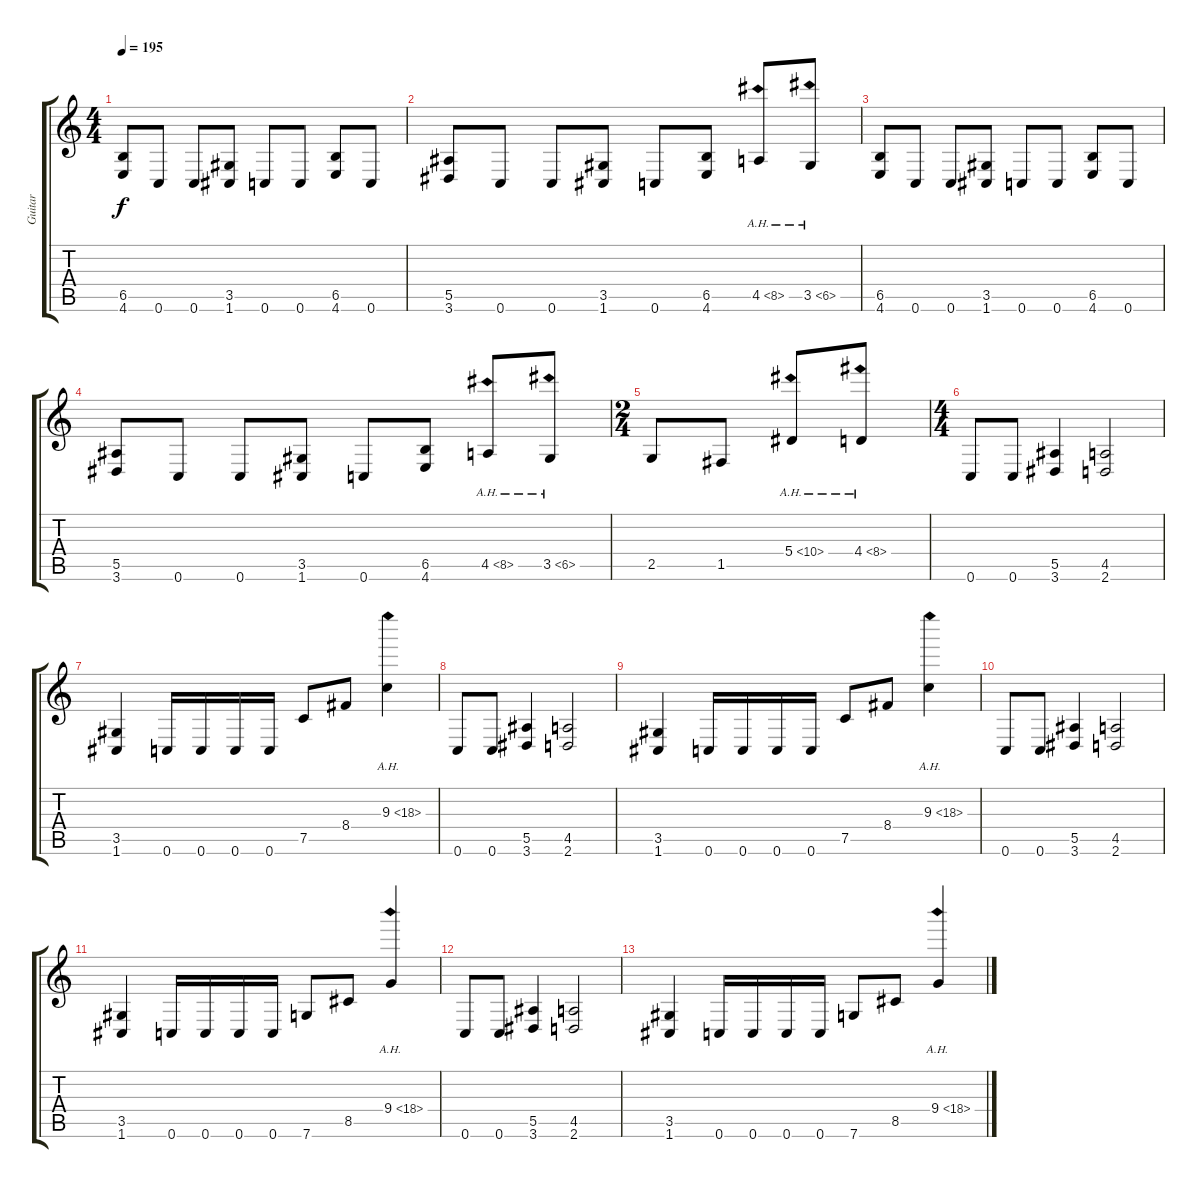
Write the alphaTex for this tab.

\track ("Guitar" "Guitar") {instrument overdrivenguitar}
\staff {score tabs}
\tuning (C4 G3 Eb3 Bb2 F2 C2) {hide}
\ts (4 4)
\tempo 195
\clef g2
\ks c
(6.5 4.6).8{dy f} 0.6.8 0.6.8 (3.5 1.6).8 0.6.8 0.6.8 (6.5 4.6).8 0.6.8 |
(5.5 3.6).8 0.6.8 0.6.8 (3.5 1.6).8 0.6.8 (6.5 4.6).8 4.5{ah 4}.8 3.5{ah 3}.8 |
(6.5 4.6).8 0.6.8 0.6.8 (3.5 1.6).8 0.6.8 0.6.8 (6.5 4.6).8 0.6.8 |
(5.5 3.6).8 0.6.8 0.6.8 (3.5 1.6).8 0.6.8 (6.5 4.6).8 4.5{ah 4}.8 3.5{ah 3}.8 |
\ts (2 4)
2.5.8 1.5.8 5.4{ah 5}.8 4.4{ah 4}.8 |
\ts (4 4)
0.6.8 0.6.8 (5.5 3.6).4 (4.5 2.6).2 |
(3.5 1.6).4 0.6.16 0.6.16 0.6.16 0.6.16 7.5.8 8.4.8 9.3{ah 9}.4 |
0.6.8 0.6.8 (5.5 3.6).4 (4.5 2.6).2 |
(3.5 1.6).4 0.6.16 0.6.16 0.6.16 0.6.16 7.5.8 8.4.8 9.3{ah 9}.4 |
0.6.8 0.6.8 (5.5 3.6).4 (4.5 2.6).2 |
(3.5 1.6).4 0.6.16 0.6.16 0.6.16 0.6.16 7.6.8 8.5.8 9.4{ah 9}.4 |
0.6.8 0.6.8 (5.5 3.6).4 (4.5 2.6).2 |
(3.5 1.6).4 0.6.16 0.6.16 0.6.16 0.6.16 7.6.8 8.5.8 9.4{ah 9}.4
